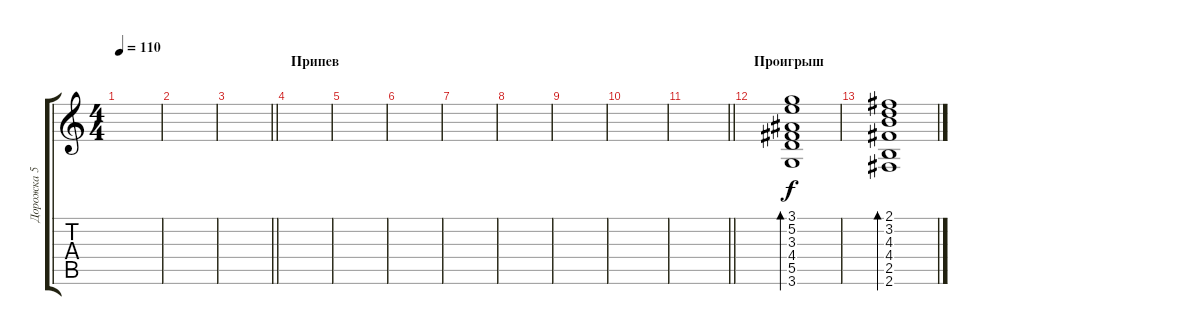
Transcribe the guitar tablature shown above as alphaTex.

\track ("Дорожка 5" "Дорожка 5") {instrument acousticguitarsteel}
\staff {score tabs}
\tuning (E4 B3 G3 D3 A2 E2) {hide}
\ts (4 4)
\tempo 110
\clef g2
\ks c
|
|
\barLineRight lightlight
|
\section ("" "Припев")
|
|
|
|
|
|
|
\barLineRight lightlight
|
\section ("" "Проигрыш")
(3.1 5.2 3.3 4.4 5.5 3.6).1{bd 60} |
(2.1 3.2 4.3 4.4 2.5 2.6).1{bd 60}
